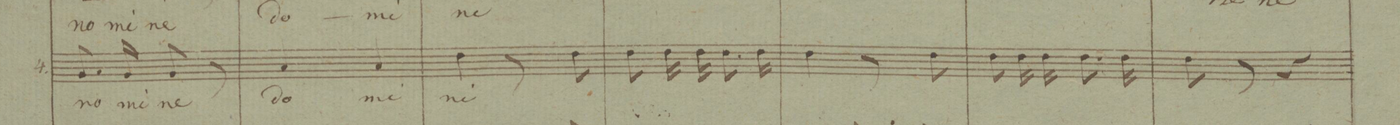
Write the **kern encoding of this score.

**kern	**text
*I"Baſso	*
*clefF4	*
*k[b-e-]	*
*M2/4	*
8.BB-/	no-
16BB-/	-mi-
8BB-/	-ne
8r	.
=30	=30
4C/	do-
4C/	-mi-
=31	=31
4F\	-ni
8r	.
8F\	.
=32	=32
8F\	.
16F\	.
16F\	.
8.F\	.
16F\	.
=33	=33
4F\	.
8r	.
8F\	.
=34	=34
8F\	.
16F\	.
16F\	.
8.F\	.
16F\	.
=35	=35
8F\	.
8r	.
4r	.
=36	=36
*-	*-
